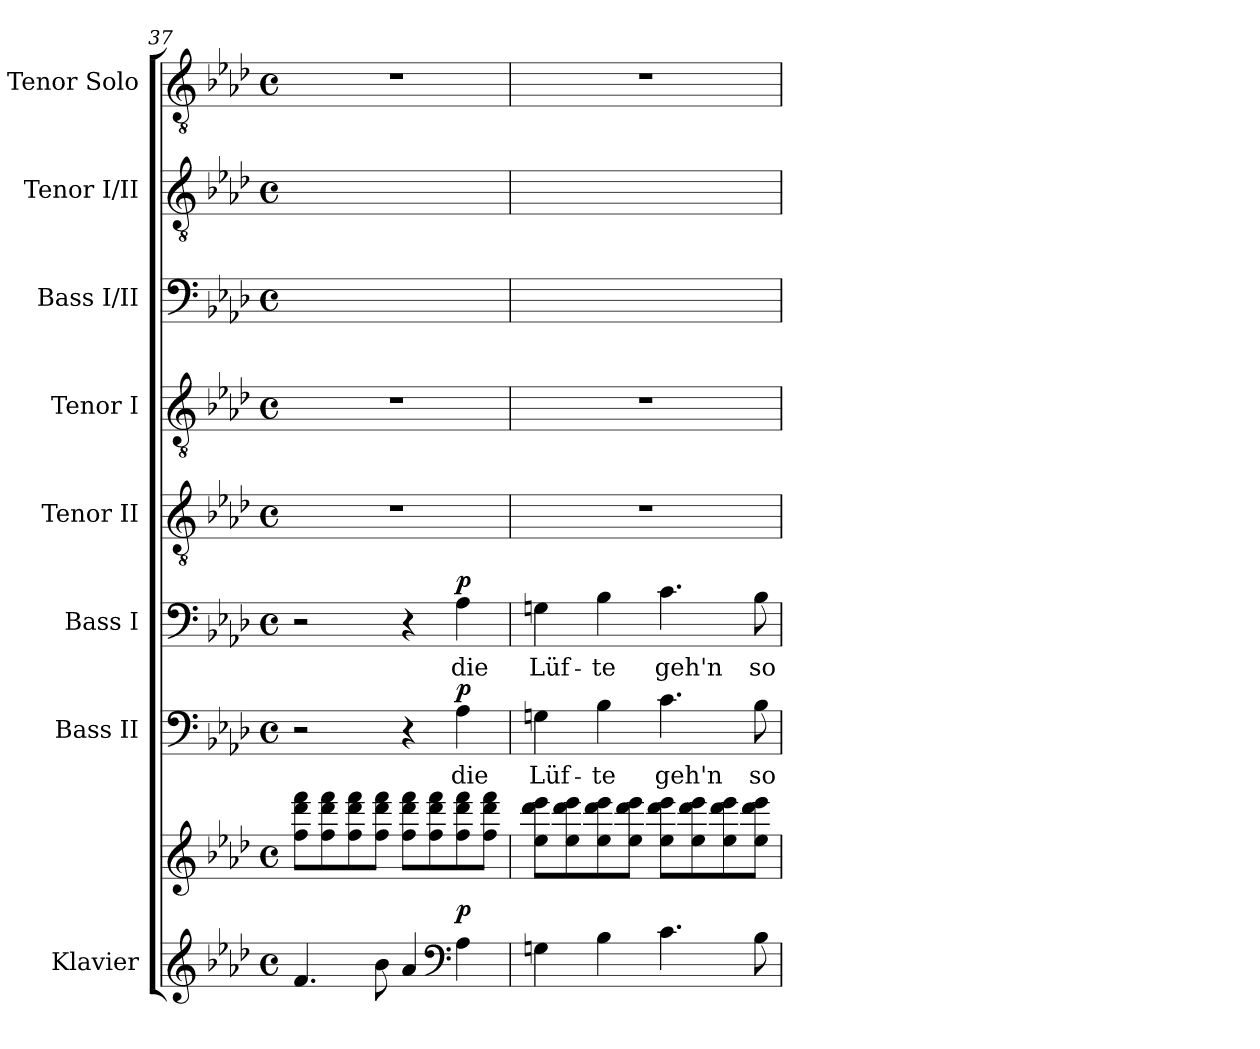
**kern	**kern	**dynam	**kern	**text	**dynam	**kern	**text	**dynam	**kern	**kern	**kern	**text	**kern	**kern
*part8	*part8	*part8	*part7	*part7	*part7	*part6	*part6	*part6	*part5	*part4	*part3	*part3	*part2	*part1
*staff9	*staff8	*staff8/9	*staff7	*staff7	*staff7	*staff6	*staff6	*staff6	*staff5	*staff4	*staff3	*staff3	*staff2	*staff1
*I"Klavier	*	*	*I"Bass II	*	*	*I"Bass I	*	*	*I"Tenor II	*I"Tenor I	*I"Bass I/II	*	*I"Tenor I/II	*I"Tenor Solo
*I'Klav.	*	*	*I'B.	*	*	*I'B.	*	*	*I'T.	*I'T.	*I'B.	*	*I'T.	*I'T. Solo
*clefG2	*clefG2	*	*clefF4	*	*	*clefF4	*	*	*clefGv2	*clefGv2	*clefF4	*	*clefGv2	*clefGv2
*	*	*	*	*	*	*	*	*	*ITrd7c12	*ITrd7c12	*	*	*ITrd7c12	*ITrd7c12
*k[b-e-a-d-]	*k[b-e-a-d-]	*	*k[b-e-a-d-]	*	*	*k[b-e-a-d-]	*	*	*k[b-e-a-d-]	*k[b-e-a-d-]	*k[b-e-a-d-]	*	*k[b-e-a-d-]	*k[b-e-a-d-]
*A-:	*A-:	*	*A-:	*	*	*A-:	*	*	*A-:	*A-:	*A-:	*	*A-:	*A-:
*M4/4	*M4/4	*	*M4/4	*	*	*M4/4	*	*	*M4/4	*M4/4	*M4/4	*	*M4/4	*M4/4
*met(c)	*met(c)	*	*met(c)	*	*	*met(c)	*	*	*met(c)	*met(c)	*met(c)	*	*met(c)	*met(c)
=37	=37	=37	=37	=37	=37	=37	=37	=37	=37	=37	=37	=37	=37	=37
*	*	*	*	*	*	*	*	*	*	*	*^	*	*	*
4.fi/	8ffi\ 8ddd-i 8fffiL	.	2r	.	.	2r	.	.	1r	1r	2ryy	2.ryy	.	1ryy	1r
.	8ffi\ 8ddd-i 8fffi	.	.	.	.	.	.	.	.	.	.	.	.	.	.
.	8ffi\ 8ddd-i 8fffi	.	.	.	.	.	.	.	.	.	.	.	.	.	.
8b-i\	8ffi\ 8ddd-i 8fffiJ	.	.	.	.	.	.	.	.	.	.	.	.	.	.
4a-i/	8ffi\ 8ddd-i 8fffiL	.	4r	.	.	4r	.	.	.	.	4ryy	.	.	.	.
.	8ffi\ 8ddd-i 8fffi	.	.	.	.	.	.	.	.	.	.	.	.	.	.
*clefF4	*	*	*	*	*	*	*	*	*	*	*	*	*	*	*
!	!	!	!	!LO:LY:b:color=#000000	!	!	!	!	!	!	!	!	!	!	!
!	!	!	!	!	!	!	!LO:LY:b:color=#000000	!	!	!	!	!	!	!	!
!	!	!	!	!	!	!	!	!	!	!	!	!	!LO:LY:b:color=#000000	!	!
4A-i\	8ffi\ 8ddd-i 8fffi	p	4A-i\	die	p	4A-i\	die	p	.	.	4A-i/yy	4A-i\yy	die	.	.
.	8ffi\ 8ddd-i 8fffiJ	.	.	.	.	.	.	.	.	.	.	.	.	.	.
!!LO:PB:g=z
=38	=38	=38	=38	=38	=38	=38	=38	=38	=38	=38	=38	=38	=38	=38	=38
!	!	!	!	!LO:LY:b:color=#000000	!	!	!	!	!	!	!	!	!	!	!
!	!	!	!	!	!	!	!LO:LY:b:color=#000000	!	!	!	!	!	!	!	!
!	!	!	!	!	!	!	!	!	!	!	!	!	!LO:LY:b:color=#000000	!	!
4Gni\	8ee-i\ 8ddd-i 8eee-iL	.	4Gni\	Lüf-	.	4Gni\	Lüf-	.	1r	1r	4Gi/yy	4Gi\yy	Lüf-	1ryy	1r
.	8ee-i\ 8ddd-i 8eee-i	.	.	.	.	.	.	.	.	.	.	.	.	.	.
!	!	!	!	!LO:LY:b:color=#000000	!	!	!	!	!	!	!	!	!	!	!
!	!	!	!	!	!	!	!LO:LY:b:color=#000000	!	!	!	!	!	!	!	!
!	!	!	!	!	!	!	!	!	!	!	!	!	!LO:LY:b:color=#000000	!	!
4B-i\	8ee-i\ 8ddd-i 8eee-i	.	4B-i\	-te	.	4B-i\	-te	.	.	.	4B-i/yy	4B-i\yy	-te	.	.
.	8ee-i\ 8ddd-i 8eee-iJ	.	.	.	.	.	.	.	.	.	.	.	.	.	.
!	!	!	!	!LO:LY:b:color=#000000	!	!	!	!	!	!	!	!	!	!	!
!	!	!	!	!	!	!	!LO:LY:b:color=#000000	!	!	!	!	!	!	!	!
!	!	!	!	!	!	!	!	!	!	!	!	!	!LO:LY:b:color=#000000	!	!
4.ci\	8ee-i\ 8ddd-i 8eee-iL	.	4.ci\	geh'n	.	4.ci\	geh'n	.	.	.	4.ci/yy	4.ci\yy	geh'n	.	.
.	8ee-i\ 8ddd-i 8eee-i	.	.	.	.	.	.	.	.	.	.	.	.	.	.
.	8ee-i\ 8ddd-i 8eee-i	.	.	.	.	.	.	.	.	.	.	.	.	.	.
!	!	!	!	!LO:LY:b:color=#000000	!	!	!	!	!	!	!	!	!	!	!
!	!	!	!	!	!	!	!LO:LY:b:color=#000000	!	!	!	!	!	!	!	!
!	!	!	!	!	!	!	!	!	!	!	!	!	!LO:LY:b:color=#000000	!	!
8B-i\	8ee-i\ 8ddd-i 8eee-iJ	.	8B-i\	so	.	8B-i\	so	.	.	.	8B-i\yy	8B-i\yy	so	.	.
*	*	*	*	*	*	*	*	*	*	*	*v	*v	*	*	*
=	=	=	=	=	=	=	=	=	=	=	=	=	=	=
*-	*-	*-	*-	*-	*-	*-	*-	*-	*-	*-	*-	*-	*-	*-
